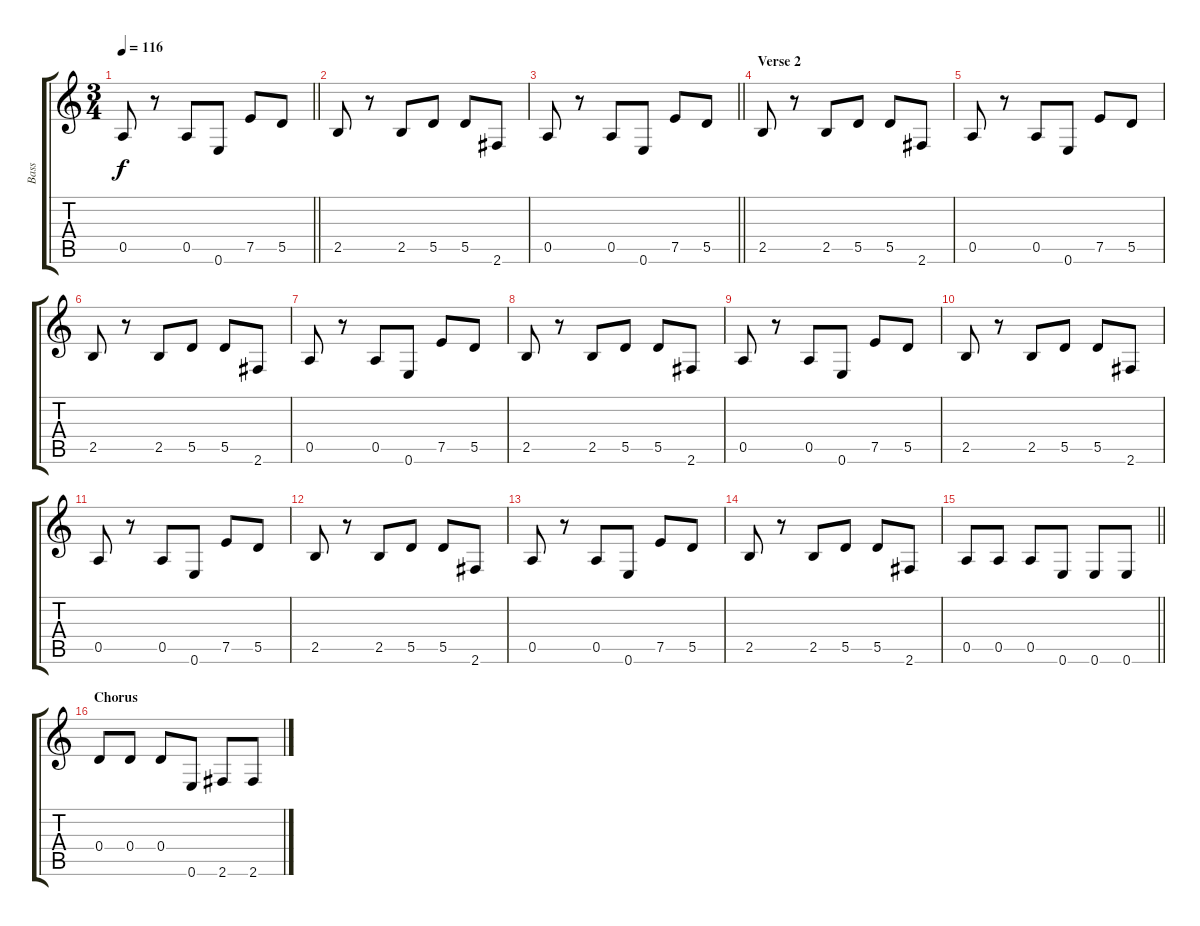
\track ("Bass" "Bass") {instrument electricbassfinger}
\staff {score tabs}
\tuning (E4 B3 G3 D3 A2 E2) {hide}
\ts (3 4)
\tempo 116
\clef g2
\barLineRight lightlight
\ks c
0.5.8{dy f} r.8 0.5.8 0.6.8 7.5.8 5.5.8 |
2.5.8 r.8 2.5.8 5.5.8 5.5.8 2.6.8 |
\barLineRight lightlight
0.5.8 r.8 0.5.8 0.6.8 7.5.8 5.5.8 |
\section ("" "Verse 2")
2.5.8 r.8 2.5.8 5.5.8 5.5.8 2.6.8 |
0.5.8 r.8 0.5.8 0.6.8 7.5.8 5.5.8 |
2.5.8 r.8 2.5.8 5.5.8 5.5.8 2.6.8 |
0.5.8 r.8 0.5.8 0.6.8 7.5.8 5.5.8 |
2.5.8 r.8 2.5.8 5.5.8 5.5.8 2.6.8 |
0.5.8 r.8 0.5.8 0.6.8 7.5.8 5.5.8 |
2.5.8 r.8 2.5.8 5.5.8 5.5.8 2.6.8 |
0.5.8 r.8 0.5.8 0.6.8 7.5.8 5.5.8 |
2.5.8 r.8 2.5.8 5.5.8 5.5.8 2.6.8 |
0.5.8 r.8 0.5.8 0.6.8 7.5.8 5.5.8 |
2.5.8 r.8 2.5.8 5.5.8 5.5.8 2.6.8 |
\barLineRight lightlight
0.5.8 0.5.8 0.5.8 0.6.8 0.6.8 0.6.8 |
\section ("" "Chorus")
0.4.8 0.4.8 0.4.8 0.6.8 2.6.8 2.6.8
